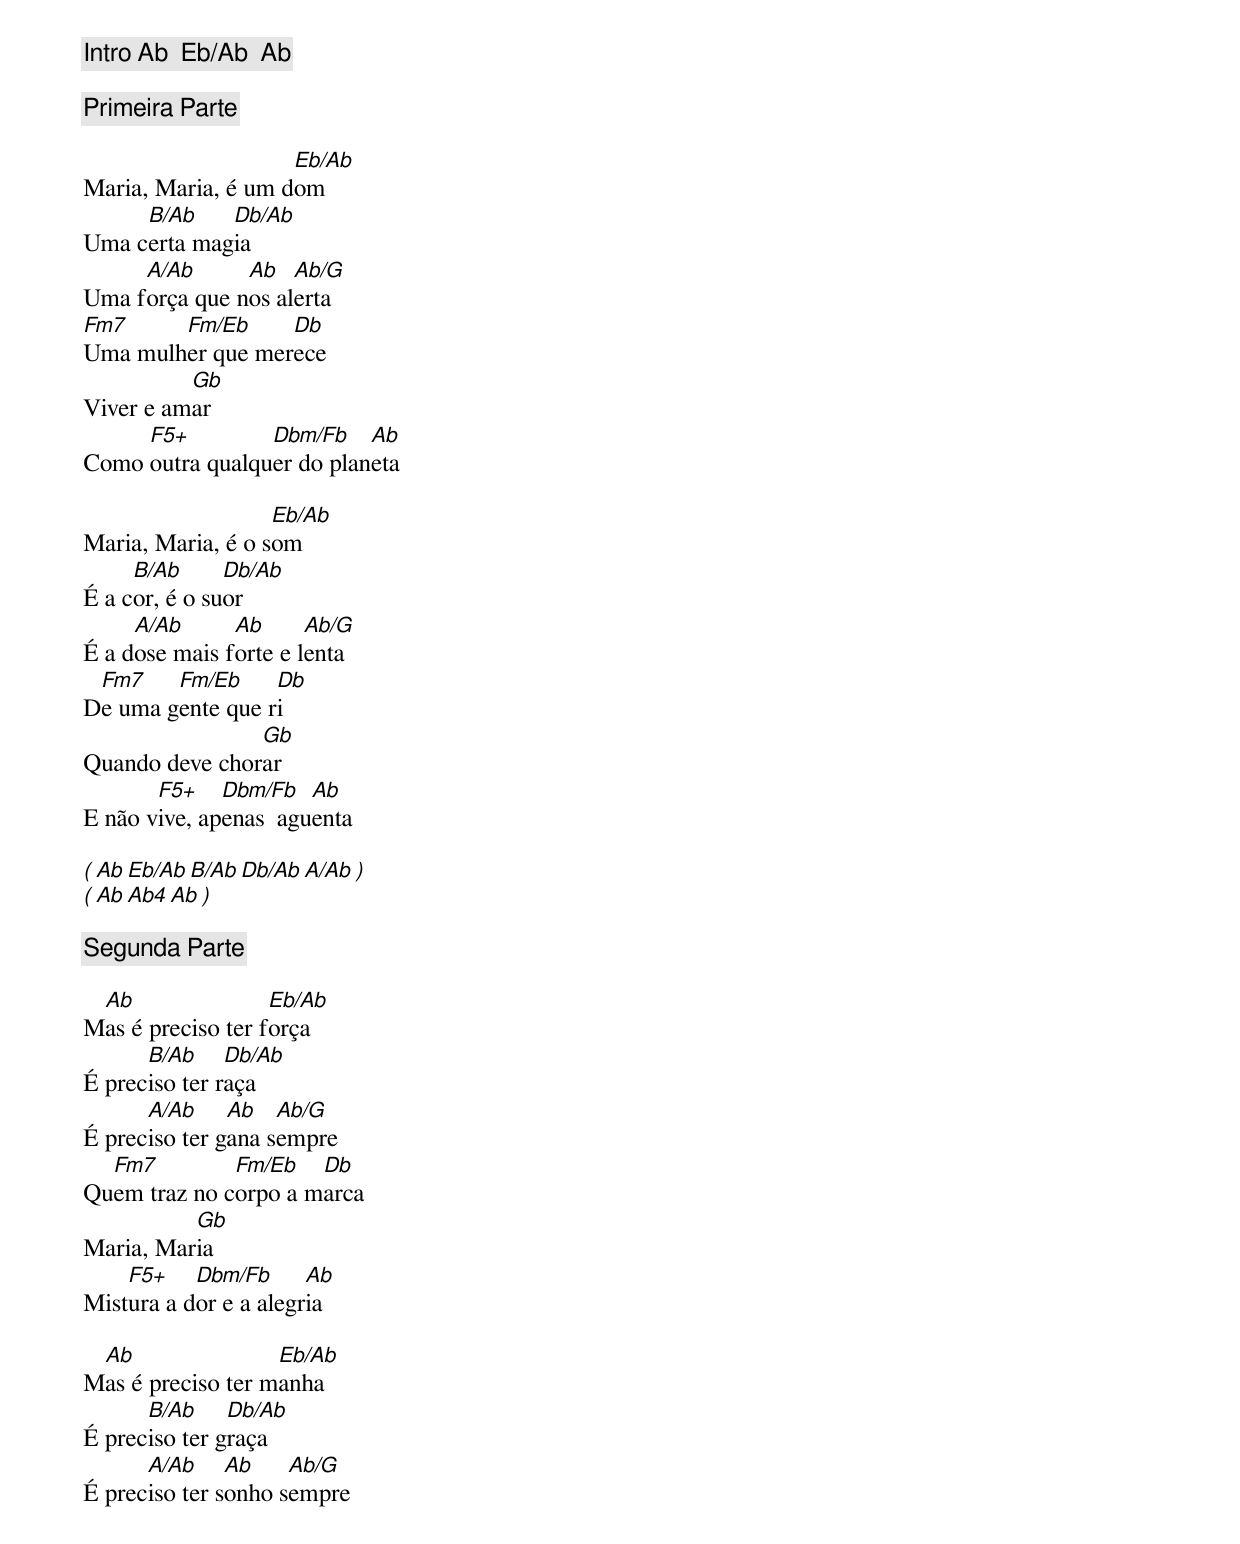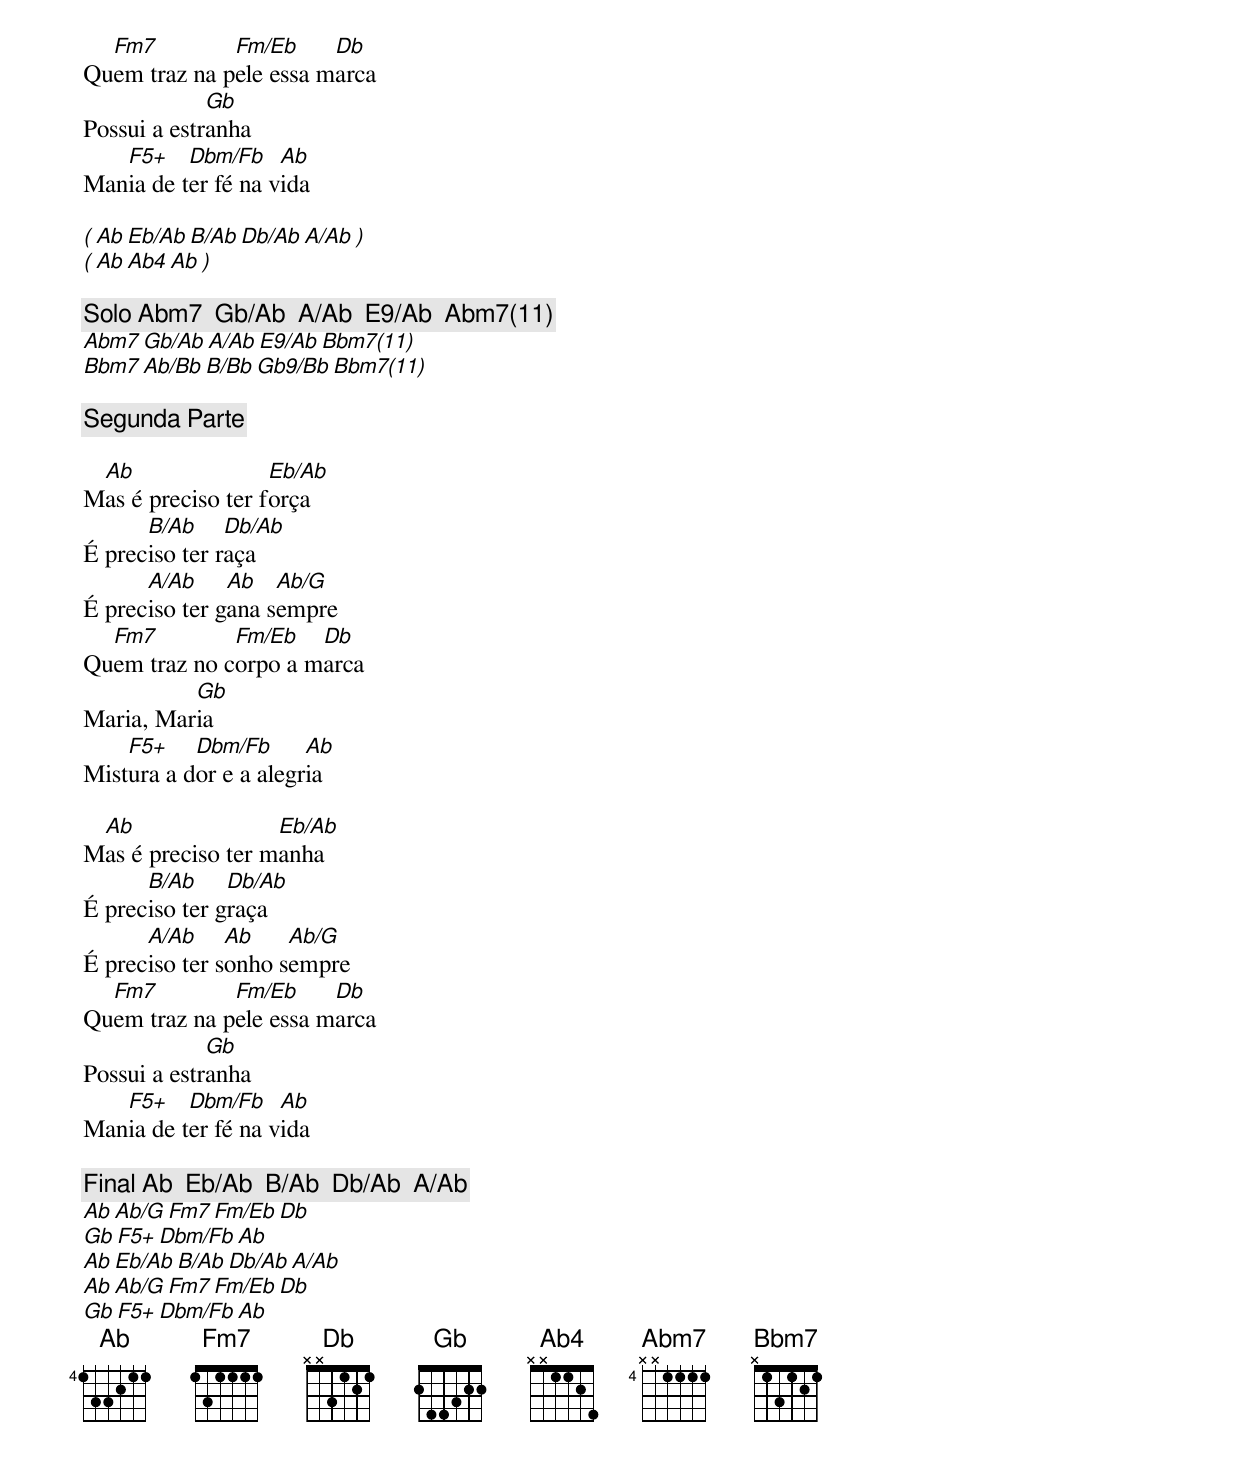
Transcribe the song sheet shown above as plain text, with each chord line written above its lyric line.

[Intro] Ab  Eb/Ab  Ab

[Primeira Parte]

                    Eb/Ab
Maria, Maria, é um dom
     B/Ab    Db/Ab
Uma certa magia
     A/Ab      Ab   Ab/G
Uma força que nos alerta
Fm7     Fm/Eb     Db
Uma mulher que merece
          Gb
Viver e amar
     F5+         Dbm/Fb    Ab
Como outra qualquer do planeta

                   Eb/Ab
Maria, Maria, é o som
     B/Ab      Db/Ab
É a cor, é o suor
     A/Ab      Ab      Ab/G
É a dose mais forte e lenta
 Fm7    Fm/Eb     Db
De uma gente que ri
                Gb
Quando deve chorar
       F5+    Dbm/Fb   Ab
E não vive, apenas  aguenta

( Ab  Eb/Ab  B/Ab  Db/Ab  A/Ab )
( Ab  Ab4  Ab )

[Segunda Parte]

 Ab                Eb/Ab
Mas é preciso ter força
      B/Ab     Db/Ab
É preciso ter raça
      A/Ab     Ab   Ab/G
É preciso ter gana sempre
  Fm7         Fm/Eb   Db
Quem traz no corpo a marca
          Gb
Maria, Maria
    F5+    Dbm/Fb      Ab
Mistura a dor e a alegria

 Ab                Eb/Ab
Mas é preciso ter manha
      B/Ab     Db/Ab
É preciso ter graça
      A/Ab     Ab    Ab/G
É preciso ter sonho sempre
  Fm7         Fm/Eb     Db
Quem traz na pele essa marca
             Gb
Possui a estranha
   F5+    Dbm/Fb    Ab
Mania de ter fé na vida

( Ab  Eb/Ab  B/Ab  Db/Ab  A/Ab )
( Ab  Ab4  Ab )

[Solo] Abm7  Gb/Ab  A/Ab  E9/Ab  Abm7(11)
       Abm7  Gb/Ab  A/Ab  E9/Ab  Bbm7(11)
       Bbm7  Ab/Bb  B/Bb  Gb9/Bb  Bbm7(11)

[Segunda Parte]

 Ab                Eb/Ab
Mas é preciso ter força
      B/Ab     Db/Ab
É preciso ter raça
      A/Ab     Ab   Ab/G
É preciso ter gana sempre
  Fm7         Fm/Eb   Db
Quem traz no corpo a marca
          Gb
Maria, Maria
    F5+    Dbm/Fb      Ab
Mistura a dor e a alegria

 Ab                Eb/Ab
Mas é preciso ter manha
      B/Ab     Db/Ab
É preciso ter graça
      A/Ab     Ab    Ab/G
É preciso ter sonho sempre
  Fm7         Fm/Eb     Db
Quem traz na pele essa marca
             Gb
Possui a estranha
   F5+    Dbm/Fb    Ab
Mania de ter fé na vida

[Final] Ab  Eb/Ab  B/Ab  Db/Ab  A/Ab
        Ab  Ab/G  Fm7  Fm/Eb  Db
        Gb  F5+  Dbm/Fb  Ab
        Ab  Eb/Ab  B/Ab  Db/Ab  A/Ab
        Ab  Ab/G  Fm7  Fm/Eb  Db
        Gb  F5+  Dbm/Fb  Ab
